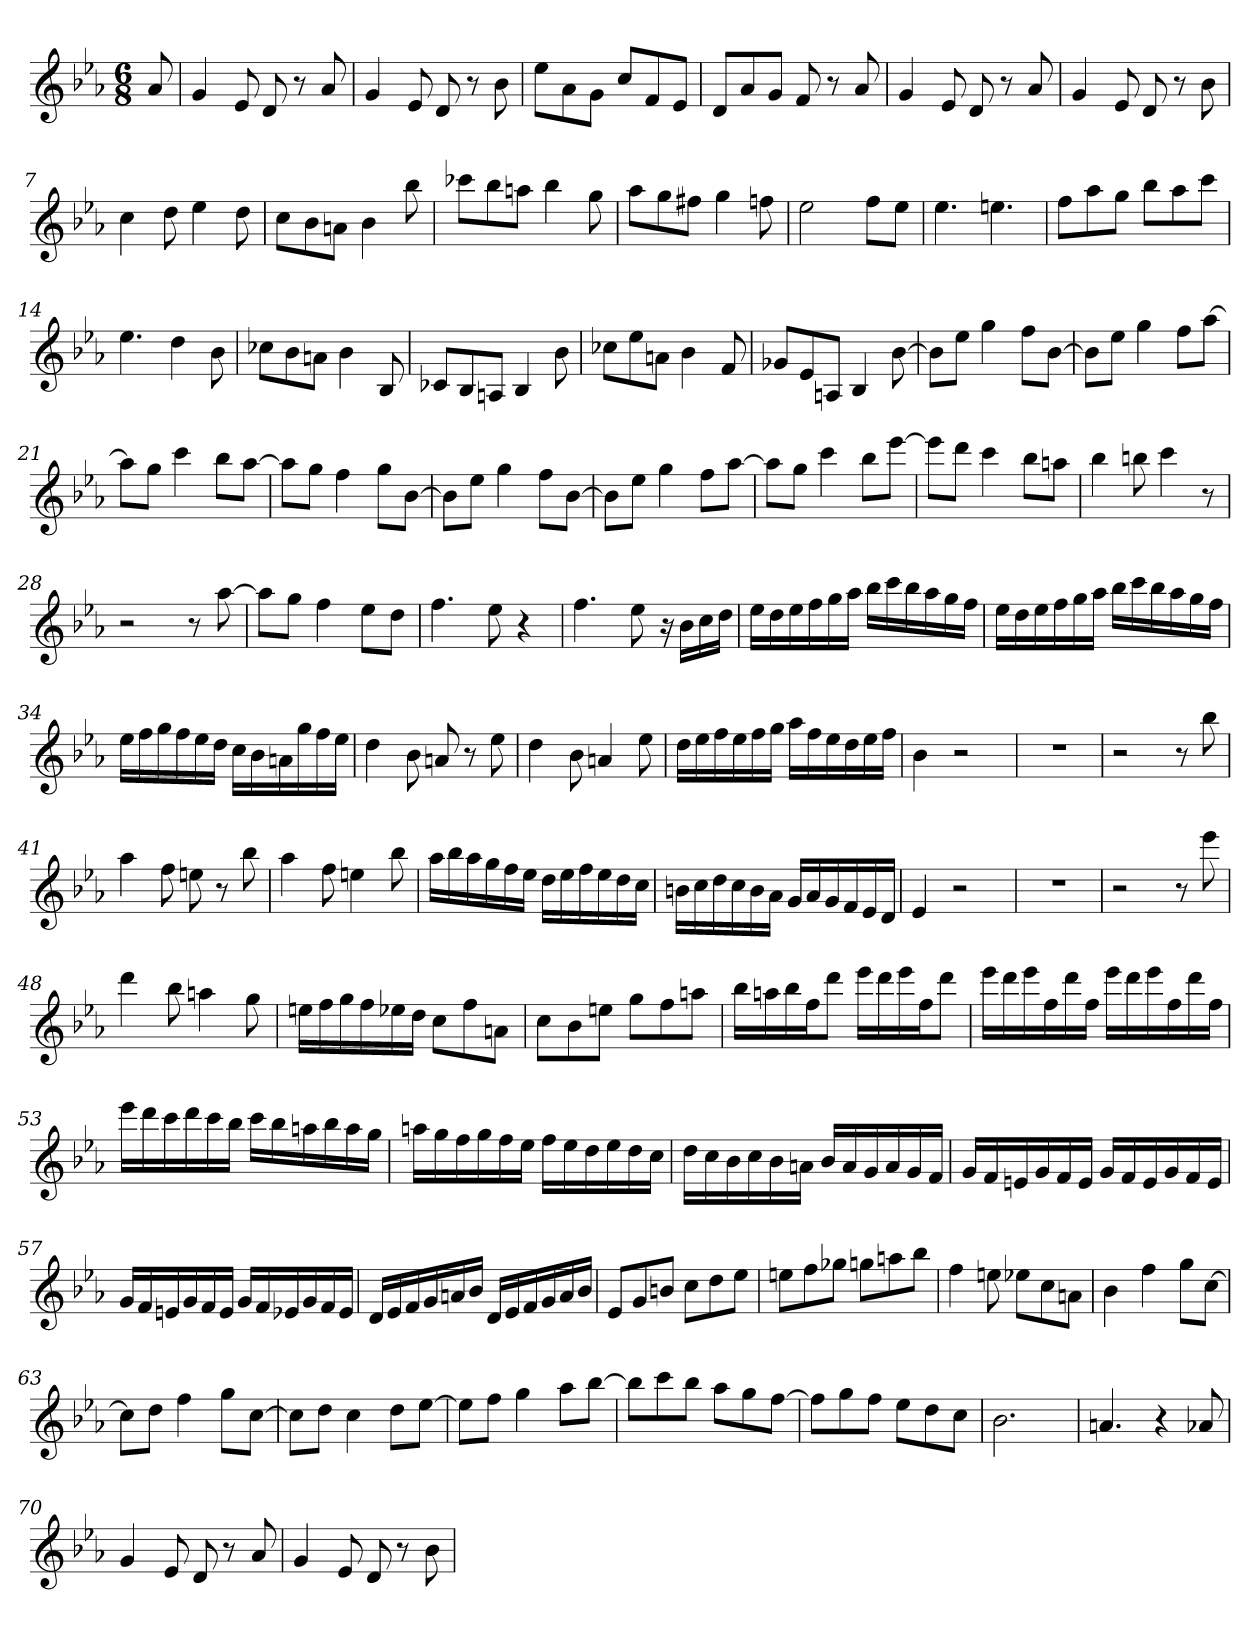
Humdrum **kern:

**kern
*part1
*staff1
*k[b-e-a-]
*E-:
*M6/8
=
8a-
=1
4g
8e-
8d
8r
8a-
=2
4g
8e-
8d
8r
8b-
=3
8ee-L
8a-
8gJ
8ccL
8f
8e-J
=4
8dL
8a-
8gJ
8f
8r
8a-
=5
4g
8e-
8d
8r
8a-
=6
4g
8e-
8d
8r
8b-
=7
4cc
8dd
4ee-
8dd
=8
8ccL
8b-
8anJ
4b-
8bb-
=9
8ccc-XL
8bb-
8aanJ
4bb-
8gg
=10
8aa-L
8gg
8ff#XJ
4gg
8ffn
=11
2ee-
8ffL
8ee-J
=12
4.ee-
4.een
=13
8ffL
8aa-
8ggJ
8bb-L
8aa-
8cccJ
=14
4.ee-
4dd
8b-
=15
8cc-XL
8b-
8anJ
4b-
8B-
=16
8c-XL
8B-
8AnJ
4B-
8b-
=17
8cc-XL
8ee-
8anJ
4b-
8f
=18
8g-XL
8e-
8AnJ
4B-
[8b-
=19
8b-L]
8ee-J
4gg
8ffL
[8b-J
=20
8b-L]
8ee-J
4gg
8ffL
[8aa-J
=21
8aa-L]
8ggJ
4ccc
8bb-L
[8aa-J
=22
8aa-L]
8ggJ
4ff
8ggL
[8b-J
=23
8b-L]
8ee-J
4gg
8ffL
[8b-J
=24
8b-L]
8ee-J
4gg
8ffL
[8aa-J
=25
8aa-L]
8ggJ
4ccc
8bb-L
[8eee-J
=26
8eee-L]
8dddJ
4ccc
8bb-L
8aanJ
=27
4bb-
8bbn
4ccc
8r
=28
2r
8r
[8aa-
=29
8aa-L]
8ggJ
4ff
8ee-L
8ddJ
=30
4.ff
8ee-
4r
=31
4.ff
8ee-
16r
16b-LL
16cc
16ddJJ
=32
16ee-LL
16dd
16ee-
16ff
16gg
16aa-JJ
16bb-LL
16ccc
16bb-
16aa-
16gg
16ffJJ
=33
16ee-LL
16dd
16ee-
16ff
16gg
16aa-JJ
16bb-LL
16ccc
16bb-
16aa-
16gg
16ffJJ
=34
16ee-LL
16ff
16gg
16ff
16ee-
16ddJJ
16ccLL
16b-
16an
16gg
16ff
16ee-JJ
=35
4dd
8b-
8an
8r
8ee-
=36
4dd
8b-
4an
8ee-
=37
16ddLL
16ee-
16ff
16ee-
16ff
16ggJJ
16aa-LL
16ff
16ee-
16dd
16ee-
16ffJJ
=38
4b-
2r
=39
2.r
=40
2r
8r
8bb-
=41
4aa-
8ff
8een
8r
8bb-
=42
4aa-
8ff
4een
8bb-
=43
16aa-LL
16bb-
16aa-
16gg
16ff
16ee-JJ
16ddLL
16ee-
16ff
16ee-
16dd
16ccJJ
=44
16bnLL
16cc
16dd
16cc
16b
16a-JJ
16gLL
16a-
16g
16f
16e-
16dJJ
=45
4e-
2r
=46
2.r
=47
2r
8r
8eee-
=48
4ddd
8bb-
4aan
8gg
=49
16eenLL
16ff
16gg
16ff
16ee-X
16ddJJ
8ccL
8ff
8anJ
=50
8ccL
8b-
8eenJ
8ggL
8ff
8aanJ
=51
16bb-LL
16aan
16bb-
16ffJ
8dddJ
16eee-LL
16ddd
16eee-
16ffJ
8dddJ
=52
16eee-LL
16ddd
16eee-
16ff
16ddd
16ffJJ
16eee-LL
16ddd
16eee-
16ff
16ddd
16ffJJ
=53
16eee-LL
16ddd
16ccc
16ddd
16ccc
16bb-JJ
16cccLL
16bb-
16aan
16bb-
16aa
16ggJJ
=54
16aanLL
16gg
16ff
16gg
16ff
16ee-JJ
16ffLL
16ee-
16dd
16ee-
16dd
16ccJJ
=55
16ddLL
16cc
16b-
16cc
16b-
16anJJ
16b-LL
16a
16g
16a
16g
16fJJ
=56
16gLL
16f
16en
16g
16f
16eJJ
16gLL
16f
16e
16g
16f
16eJJ
=57
16gLL
16f
16en
16g
16f
16eJJ
16gLL
16f
16e-X
16g
16f
16e-JJ
=58
16dLL
16e-
16f
16g
16an
16b-JJ
16dLL
16e-
16f
16g
16a
16b-JJ
=59
8e-L
8g
8bnJ
8ccL
8dd
8ee-J
=60
8eenL
8ff
8gg-XJ
8ggnL
8aan
8bb-J
=61
4ff
8een
8ee-XL
8cc
8anJ
=62
4b-
4ff
8ggL
[8ccJ
=63
8ccL]
8ddJ
4ff
8ggL
[8ccJ
=64
8ccL]
8ddJ
4cc
8ddL
[8ee-J
=65
8ee-L]
8ffJ
4gg
8aa-L
[8bb-J
=66
8bb-L]
8ccc
8bb-J
8aa-L
8gg
[8ffJ
=67
8ffL]
8gg
8ffJ
8ee-L
8dd
8ccJ
=68
2.b-
=69
4.an
4r
8a-X
=70
4g
8e-
8d
8r
8a-
=71
4g
8e-
8d
8r
8b-
=
*-
